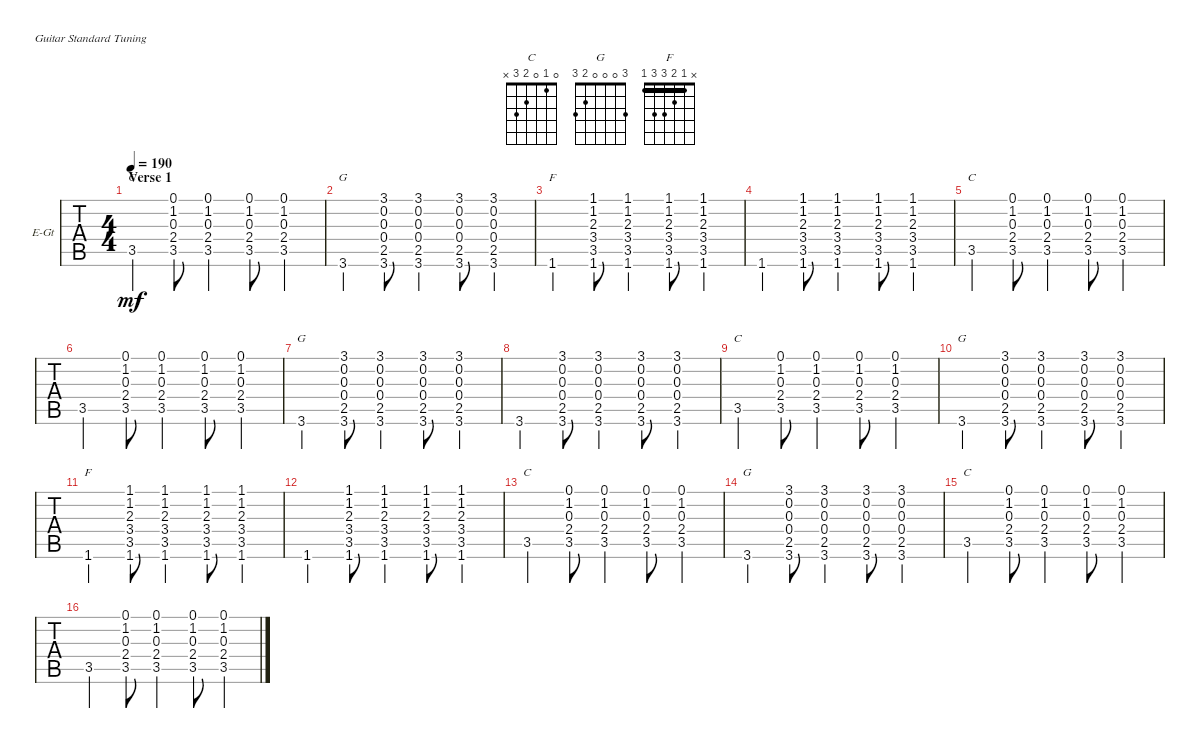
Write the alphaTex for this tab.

\defaultSystemsLayout 4
\bracketExtendMode groupsimilarinstruments
\firstSystemTrackNameOrientation horizontal
\otherSystemsTrackNameOrientation horizontal
\track ("Guitar" "E-Gt") {instrument electricguitarclean}
\staff {tabs}
\tuning (E4 B3 G3 D3 A2 E2)
\chord ("C" 0 1 0 2 3 x)
\chord ("G" 3 0 0 0 2 3)
\chord ("F" x 1 2 3 3 1) {barre 1}
\ts (4 4)
\section ("" "Verse 1")
\tempo 190
\clef g2
\ks c
3.5.4{ch "C" dy mf instrument electricguitarclean} (3.5 2.4 0.3 1.2 0.1).8 (3.5 2.4 0.3 1.2 0.1).4 (3.5 2.4 0.3 1.2 0.1).8 (3.5 2.4 0.3 1.2 0.1).4 |
3.6.4{ch "G"} (3.6 2.5 0.4 0.3 0.2 3.1).8 (3.6 2.5 0.4 0.3 0.2 3.1).4 (3.6 2.5 0.4 0.3 0.2 3.1).8 (3.6 2.5 0.4 0.3 0.2 3.1).4 |
1.6.4{ch "F"} (1.6 3.5 3.4 2.3 1.2 1.1).8 (1.6 3.5 3.4 2.3 1.2 1.1).4 (1.6 3.5 3.4 2.3 1.2 1.1).8 (1.6 3.5 3.4 2.3 1.2 1.1).4 |
1.6.4 (1.6 3.5 3.4 2.3 1.2 1.1).8 (1.6 3.5 3.4 2.3 1.2 1.1).4 (1.6 3.5 3.4 2.3 1.2 1.1).8 (1.6 3.5 3.4 2.3 1.2 1.1).4 |
3.5.4{ch "C"} (3.5 2.4 0.3 1.2 0.1).8 (3.5 2.4 0.3 1.2 0.1).4 (3.5 2.4 0.3 1.2 0.1).8 (3.5 2.4 0.3 1.2 0.1).4 |
3.5.4 (3.5 2.4 0.3 1.2 0.1).8 (3.5 2.4 0.3 1.2 0.1).4 (3.5 2.4 0.3 1.2 0.1).8 (3.5 2.4 0.3 1.2 0.1).4 |
3.6.4{ch "G"} (3.6 2.5 0.4 0.3 0.2 3.1).8 (3.6 2.5 0.4 0.3 0.2 3.1).4 (3.6 2.5 0.4 0.3 0.2 3.1).8 (3.6 2.5 0.4 0.3 0.2 3.1).4 |
3.6.4 (3.6 2.5 0.4 0.3 0.2 3.1).8 (3.6 2.5 0.4 0.3 0.2 3.1).4 (3.6 2.5 0.4 0.3 0.2 3.1).8 (3.6 2.5 0.4 0.3 0.2 3.1).4 |
3.5.4{ch "C"} (3.5 2.4 0.3 1.2 0.1).8 (3.5 2.4 0.3 1.2 0.1).4 (3.5 2.4 0.3 1.2 0.1).8 (3.5 2.4 0.3 1.2 0.1).4 |
3.6.4{ch "G"} (3.6 2.5 0.4 0.3 0.2 3.1).8 (3.6 2.5 0.4 0.3 0.2 3.1).4 (3.6 2.5 0.4 0.3 0.2 3.1).8 (3.6 2.5 0.4 0.3 0.2 3.1).4 |
1.6.4{ch "F"} (1.6 3.5 3.4 2.3 1.2 1.1).8 (1.6 3.5 3.4 2.3 1.2 1.1).4 (1.6 3.5 3.4 2.3 1.2 1.1).8 (1.6 3.5 3.4 2.3 1.2 1.1).4 |
1.6.4 (1.6 3.5 3.4 2.3 1.2 1.1).8 (1.6 3.5 3.4 2.3 1.2 1.1).4 (1.6 3.5 3.4 2.3 1.2 1.1).8 (1.6 3.5 3.4 2.3 1.2 1.1).4 |
3.5.4{ch "C"} (3.5 2.4 0.3 1.2 0.1).8 (3.5 2.4 0.3 1.2 0.1).4 (3.5 2.4 0.3 1.2 0.1).8 (3.5 2.4 0.3 1.2 0.1).4 |
3.6.4{ch "G"} (3.6 2.5 0.4 0.3 0.2 3.1).8 (3.6 2.5 0.4 0.3 0.2 3.1).4 (3.6 2.5 0.4 0.3 0.2 3.1).8 (3.6 2.5 0.4 0.3 0.2 3.1).4 |
3.5.4{ch "C"} (3.5 2.4 0.3 1.2 0.1).8 (3.5 2.4 0.3 1.2 0.1).4 (3.5 2.4 0.3 1.2 0.1).8 (3.5 2.4 0.3 1.2 0.1).4 |
3.5.4 (3.5 2.4 0.3 1.2 0.1).8 (3.5 2.4 0.3 1.2 0.1).4 (3.5 2.4 0.3 1.2 0.1).8 (3.5 2.4 0.3 1.2 0.1).4
